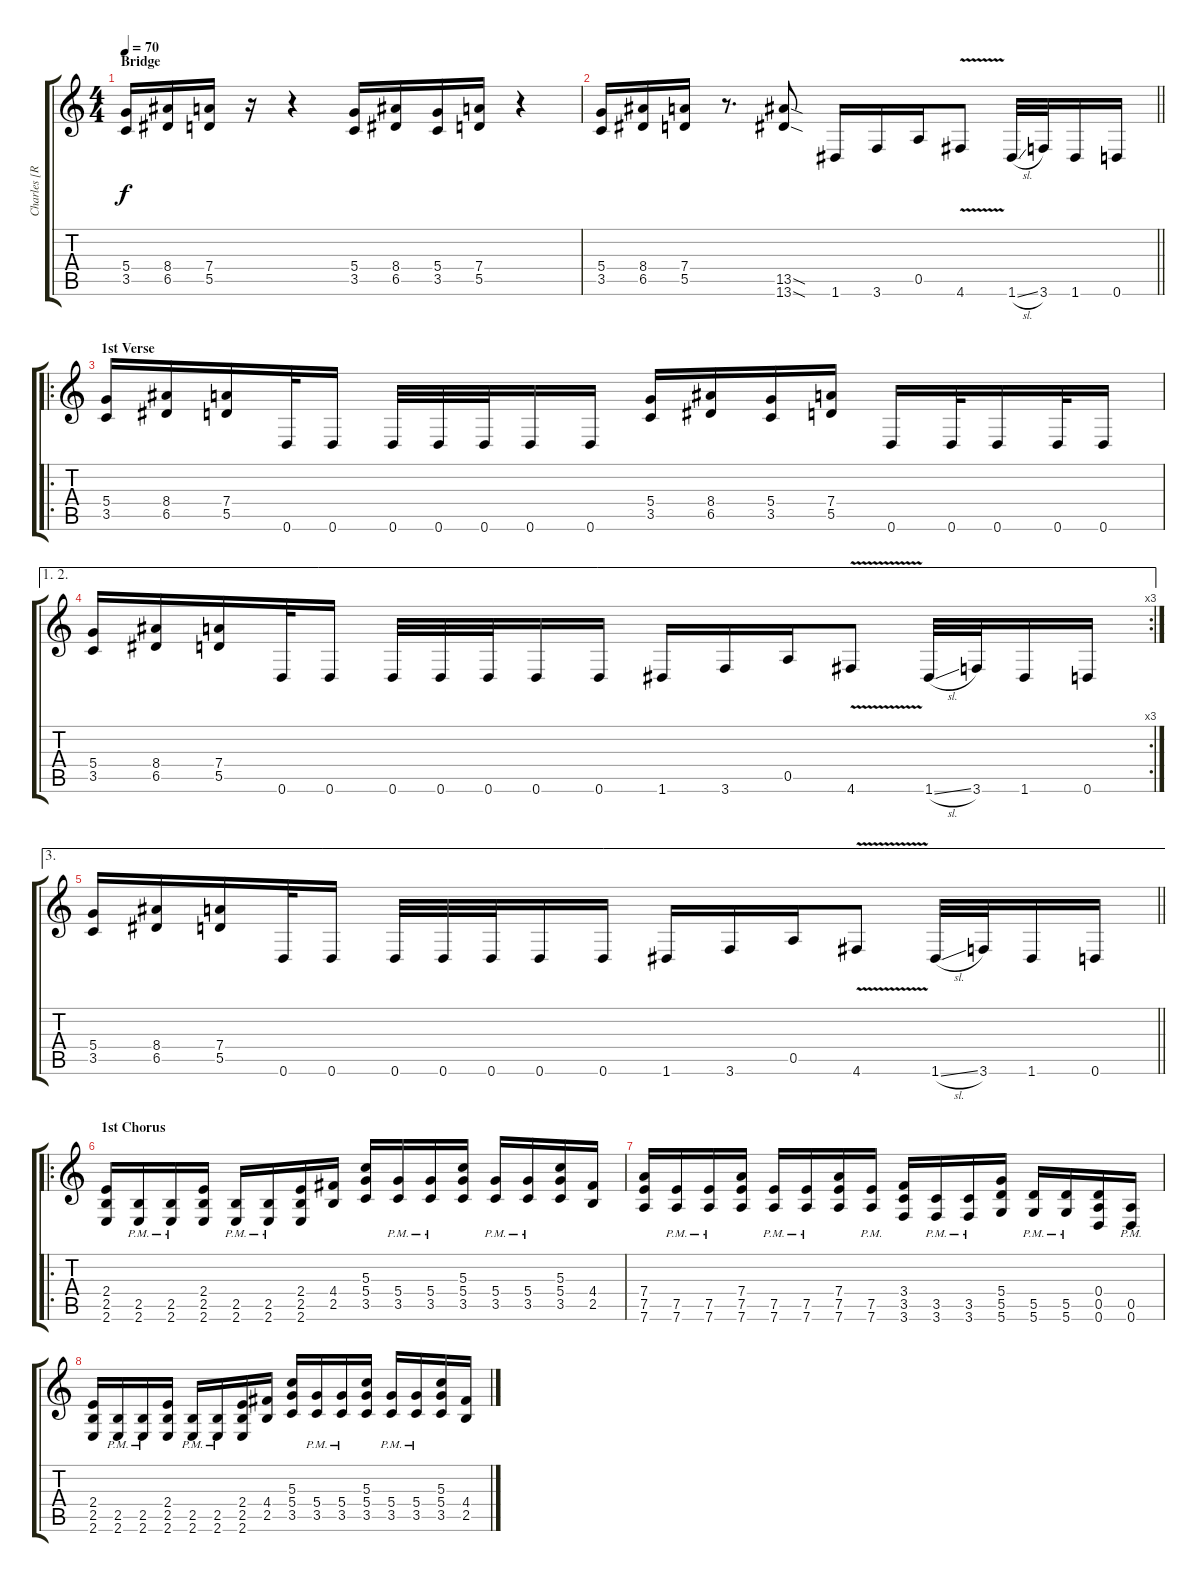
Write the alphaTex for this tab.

\track ("Charles [Rhythm Guitar]" "Charles [R") {instrument distortionguitar}
\staff {score tabs}
\tuning (E4 B3 G3 D3 A2 D2) {hide}
\ts (4 4)
\section ("" "Bridge")
\tempo 70
\clef g2
\ks c
(5.4 3.5).16{dy f} (8.4 6.5).16 (7.4 5.5).16 r.16 r.4 (5.4 3.5).16 (8.4 6.5).16 (5.4 3.5).16 (7.4 5.5).16 r.4 |
\barLineRight lightlight
(5.4 3.5).16 (8.4 6.5).16 (7.4 5.5).16 r.8{d} (13.5{sod} 13.6{sod}).8 1.6.16 3.6.16 0.5.16 4.6{v}.8 1.6{sl}.32 3.6.32 1.6.16 0.6.16 |
\ro
\section ("" "1st Verse")
(5.4 3.5).16 (8.4 6.5).16 (7.4 5.5).16 0.6.32 0.6.16 0.6.32 0.6.32 0.6.32 0.6.16 0.6.16 (5.4 3.5).16 (8.4 6.5).16 (5.4 3.5).16 (7.4 5.5).16 0.6.16 0.6.32 0.6.16 0.6.32 0.6.16 |
\ae (1 2)
\rc 3
(5.4 3.5).16 (8.4 6.5).16 (7.4 5.5).16 0.6.32 0.6.16 0.6.32 0.6.32 0.6.32 0.6.16 0.6.16 1.6.16 3.6.16 0.5.16 4.6{v}.8 1.6{sl}.32 3.6.32 1.6.16 0.6.16 |
\ae 3
\barLineRight lightlight
(5.4 3.5).16 (8.4 6.5).16 (7.4 5.5).16 0.6.32 0.6.16 0.6.32 0.6.32 0.6.32 0.6.16 0.6.16 1.6.16 3.6.16 0.5.16 4.6{v}.8 1.6{sl}.32 3.6.32 1.6.16 0.6.16 |
\ro
\section ("" "1st Chorus")
(2.4 2.5 2.6).16 (2.5{pm} 2.6{pm}).16 (2.5{pm} 2.6{pm}).16 (2.4 2.5 2.6).16 (2.5{pm} 2.6{pm}).16 (2.5{pm} 2.6{pm}).16 (2.4 2.5 2.6).16 (4.4 2.5).16 (5.3 5.4 3.5).16 (5.4{pm} 3.5{pm}).16 (5.4{pm} 3.5{pm}).16 (5.3 5.4 3.5).16 (5.4{pm} 3.5{pm}).16 (5.4{pm} 3.5{pm}).16 (5.3 5.4 3.5).16 (4.4 2.5).16 |
(7.4 7.5 7.6).16 (7.5{pm} 7.6{pm}).16 (7.5{pm} 7.6{pm}).16 (7.4 7.5 7.6).16 (7.5{pm} 7.6{pm}).16 (7.5{pm} 7.6{pm}).16 (7.4 7.5 7.6).16 (7.5{pm} 7.6{pm}).16 (3.4 3.5 3.6).16 (3.5{pm} 3.6{pm}).16 (3.5{pm} 3.6{pm}).16 (5.4 5.5 5.6).16 (5.5{pm} 5.6{pm}).16 (5.5{pm} 5.6{pm}).16 (0.4 0.5 0.6).16 (0.5{pm} 0.6{pm}).16 |
(2.4 2.5 2.6).16 (2.5{pm} 2.6{pm}).16 (2.5{pm} 2.6{pm}).16 (2.4 2.5 2.6).16 (2.5{pm} 2.6{pm}).16 (2.5{pm} 2.6{pm}).16 (2.4 2.5 2.6).16 (4.4 2.5).16 (5.3 5.4 3.5).16 (5.4{pm} 3.5{pm}).16 (5.4{pm} 3.5{pm}).16 (5.3 5.4 3.5).16 (5.4{pm} 3.5{pm}).16 (5.4{pm} 3.5{pm}).16 (5.3 5.4 3.5).16 (4.4 2.5).16
